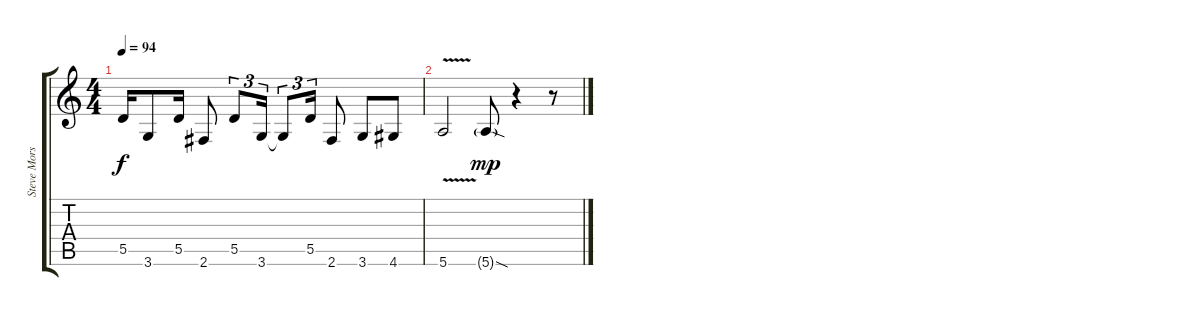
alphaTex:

\track ("Steve Morse Rhythm Guitar I" "Steve Mors") {instrument distortionguitar}
\staff {score tabs}
\tuning (E4 B3 G3 D3 A2 E2) {hide}
\ts (4 4)
\tempo 94
\clef g2
\ks c
5.5.16{dy f} 3.6.8 5.5.16 2.6.8 5.5.8{tu (3 2)} 3.6.16{tu (3 2)} 3.6{t}.8{tu (3 2)} 5.5.16{tu (3 2)} 2.6.8 3.6.8 4.6.8 |
5.6{v}.2 5.6{sod g}.8{dy mp} r.4 r.8
